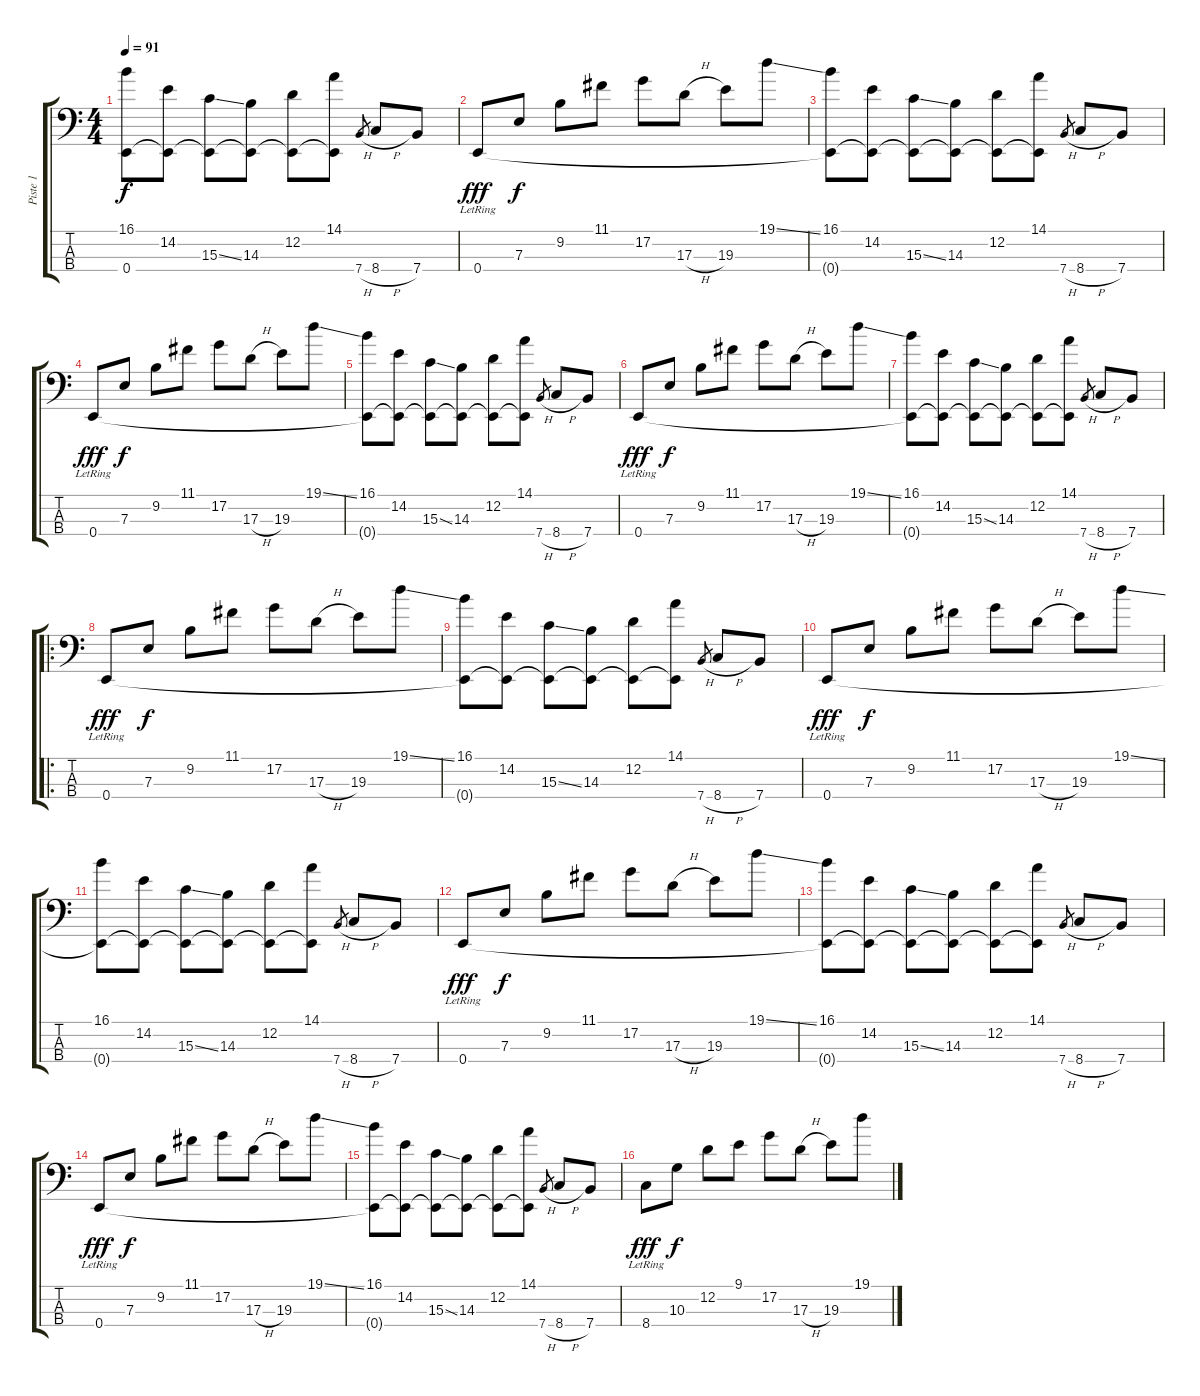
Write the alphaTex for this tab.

\track ("Piste 1" "Piste 1") {instrument electricbassfinger}
\staff {score tabs}
\tuning (G2 D2 A1 E1) {hide}
\ts (4 4)
\tempo 91
\clef f4
\ks c
(16.1 0.4{t}).8{dy f} (14.2 0.4{t}).8 (15.3{ss} 0.4{t}).8 (14.3 0.4{t}).8 (12.2 0.4{t}).8 (14.1 0.4{t}).8 7.4{h}.8{gr} 8.4{h}.8 7.4.8 |
0.4{lr}.8{dy fff} 7.3.8{dy f} 9.2.8 11.1.8 17.2.8 17.3{h}.8 19.3.8 19.1{ss}.8 |
(16.1 0.4{t}).8 (14.2 0.4{t}).8 (15.3{ss} 0.4{t}).8 (14.3 0.4{t}).8 (12.2 0.4{t}).8 (14.1 0.4{t}).8 7.4{h}.8{gr} 8.4{h}.8 7.4.8 |
0.4{lr}.8{dy fff} 7.3.8{dy f} 9.2.8 11.1.8 17.2.8 17.3{h}.8 19.3.8 19.1{ss}.8 |
(16.1 0.4{t}).8 (14.2 0.4{t}).8 (15.3{ss} 0.4{t}).8 (14.3 0.4{t}).8 (12.2 0.4{t}).8 (14.1 0.4{t}).8 7.4{h}.8{gr} 8.4{h}.8 7.4.8 |
0.4{lr}.8{dy fff} 7.3.8{dy f} 9.2.8 11.1.8 17.2.8 17.3{h}.8 19.3.8 19.1{ss}.8 |
(16.1 0.4{t}).8 (14.2 0.4{t}).8 (15.3{ss} 0.4{t}).8 (14.3 0.4{t}).8 (12.2 0.4{t}).8 (14.1 0.4{t}).8 7.4{h}.8{gr} 8.4{h}.8 7.4.8 |
\ro
0.4{lr}.8{dy fff} 7.3.8{dy f} 9.2.8 11.1.8 17.2.8 17.3{h}.8 19.3.8 19.1{ss}.8 |
(16.1 0.4{t}).8 (14.2 0.4{t}).8 (15.3{ss} 0.4{t}).8 (14.3 0.4{t}).8 (12.2 0.4{t}).8 (14.1 0.4{t}).8 7.4{h}.8{gr} 8.4{h}.8 7.4.8 |
0.4{lr}.8{dy fff} 7.3.8{dy f} 9.2.8 11.1.8 17.2.8 17.3{h}.8 19.3.8 19.1{ss}.8 |
(16.1 0.4{t}).8 (14.2 0.4{t}).8 (15.3{ss} 0.4{t}).8 (14.3 0.4{t}).8 (12.2 0.4{t}).8 (14.1 0.4{t}).8 7.4{h}.8{gr} 8.4{h}.8 7.4.8 |
0.4{lr}.8{dy fff} 7.3.8{dy f} 9.2.8 11.1.8 17.2.8 17.3{h}.8 19.3.8 19.1{ss}.8 |
(16.1 0.4{t}).8 (14.2 0.4{t}).8 (15.3{ss} 0.4{t}).8 (14.3 0.4{t}).8 (12.2 0.4{t}).8 (14.1 0.4{t}).8 7.4{h}.8{gr} 8.4{h}.8 7.4.8 |
0.4{lr}.8{dy fff} 7.3.8{dy f} 9.2.8 11.1.8 17.2.8 17.3{h}.8 19.3.8 19.1{ss}.8 |
(16.1 0.4{t}).8 (14.2 0.4{t}).8 (15.3{ss} 0.4{t}).8 (14.3 0.4{t}).8 (12.2 0.4{t}).8 (14.1 0.4{t}).8 7.4{h}.8{gr} 8.4{h}.8 7.4.8 |
8.4{lr}.8{dy fff} 10.3.8{dy f} 12.2.8 9.1.8 17.2.8 17.3{h}.8 19.3.8 19.1.8
